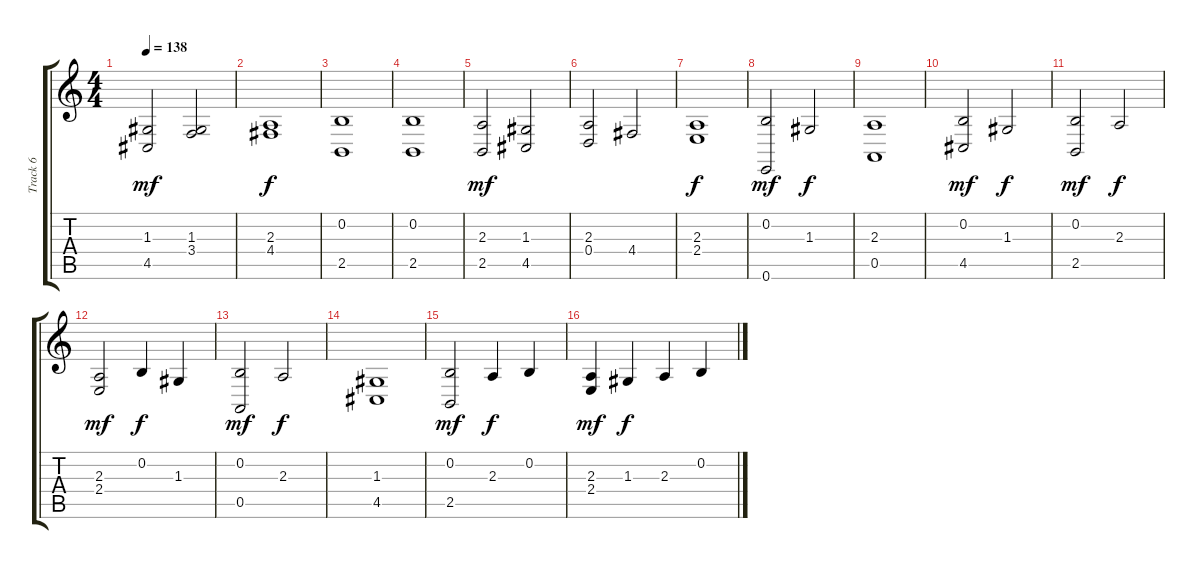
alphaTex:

\track ("Track 6" "Track 6") {instrument stringensemble2}
\staff {score tabs}
\tuning (E4 B3 G3 D3 A2 E2) {hide}
\ts (4 4)
\tempo 138
\clef g2
\ks c
(1.3 4.5).2{dy mf} (1.3 3.4).2 |
(2.3 4.4).1{dy f} |
(0.2 2.5).1 |
(0.2 2.5).1 |
(2.3 2.5).2{dy mf} (1.3 4.5).2 |
(2.3 0.4).2 4.4.2 |
(2.3 2.4).1{dy f} |
(0.2 0.6).2{dy mf} 1.3.2{dy f} |
(2.3 0.5).1 |
(0.2 4.5).2{dy mf} 1.3.2{dy f} |
(0.2 2.5).2{dy mf} 2.3.2{dy f} |
(2.3 2.4).2{dy mf} 0.2.4{dy f} 1.3.4 |
(0.2 0.5).2{dy mf} 2.3.2{dy f} |
(1.3 4.5).1 |
(0.2 2.5).2{dy mf} 2.3.4{dy f} 0.2.4 |
(2.3 2.4).4{dy mf} 1.3.4{dy f} 2.3.4 0.2.4
